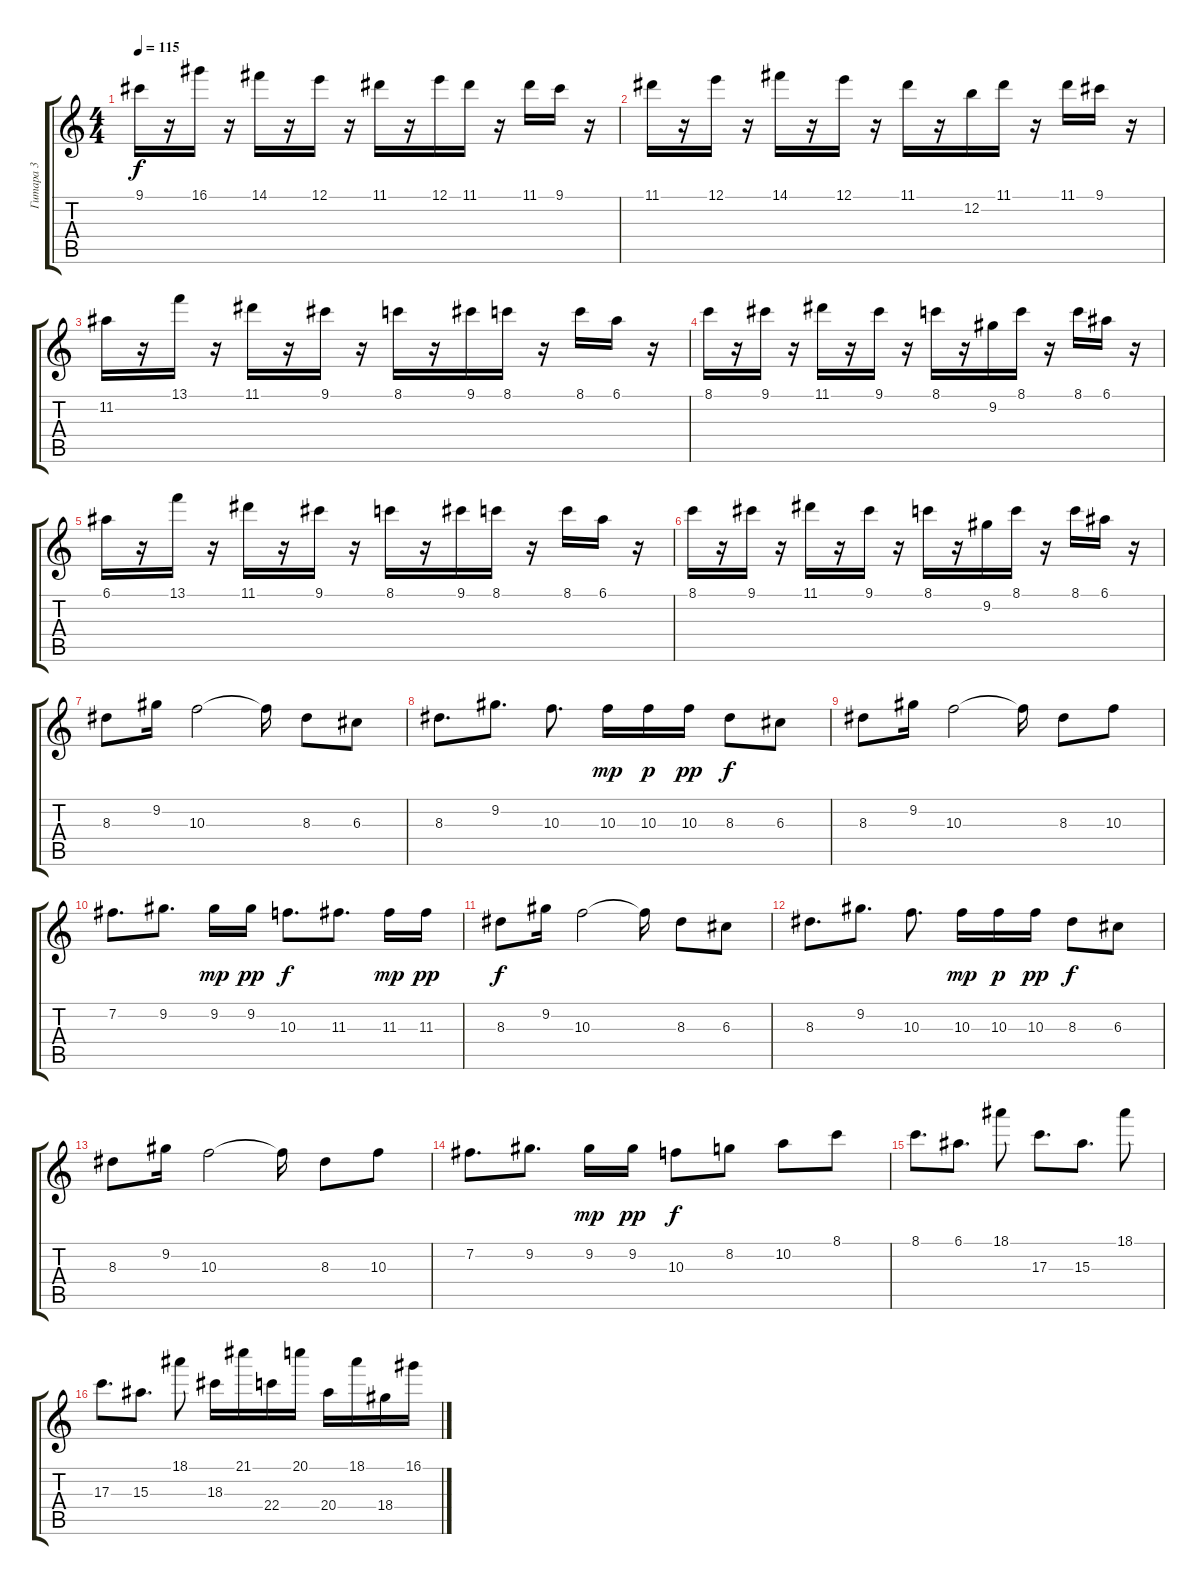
\track ("Гитара 3" "Гитара 3") {instrument distortionguitar}
\staff {score tabs}
\tuning (E4 B3 G3 D3 A2 E2) {hide}
\ts (4 4)
\tempo 115
\clef g2
\ks c
9.1.16{dy f} r.16 16.1.16 r.16 14.1.16 r.16 12.1.16 r.16 11.1.16 r.16 12.1.16 11.1.16 r.16 11.1.16 9.1.16 r.16 |
11.1.16 r.16 12.1.16 r.16 14.1.16 r.16 12.1.16 r.16 11.1.16 r.16 12.2.16 11.1.16 r.16 11.1.16 9.1.16 r.16 |
11.2.16 r.16 13.1.16 r.16 11.1.16 r.16 9.1.16 r.16 8.1.16 r.16 9.1.16 8.1.16 r.16 8.1.16 6.1.16 r.16 |
8.1.16 r.16 9.1.16 r.16 11.1.16 r.16 9.1.16 r.16 8.1.16 r.16 9.2.16 8.1.16 r.16 8.1.16 6.1.16 r.16 |
6.1.16 r.16 13.1.16 r.16 11.1.16 r.16 9.1.16 r.16 8.1.16 r.16 9.1.16 8.1.16 r.16 8.1.16 6.1.16 r.16 |
8.1.16 r.16 9.1.16 r.16 11.1.16 r.16 9.1.16 r.16 8.1.16 r.16 9.2.16 8.1.16 r.16 8.1.16 6.1.16 r.16 |
8.3.8 9.2.16 10.3.2 10.3{t}.16 8.3.8 6.3.8 |
8.3.8{d} 9.2.8{d} 10.3.8{d} 10.3.16{dy mp} 10.3.16{dy p} 10.3.16{dy pp} 8.3.8{dy f} 6.3.8 |
8.3.8 9.2.16 10.3.2 10.3{t}.16 8.3.8 10.3.8 |
7.2.8{d} 9.2.8{d} 9.2.16{dy mp} 9.2.16{dy pp} 10.3.8{d dy f} 11.3.8{d} 11.3.16{dy mp} 11.3.16{dy pp} |
8.3.8{dy f} 9.2.16 10.3.2 10.3{t}.16 8.3.8 6.3.8 |
8.3.8{d} 9.2.8{d} 10.3.8{d} 10.3.16{dy mp} 10.3.16{dy p} 10.3.16{dy pp} 8.3.8{dy f} 6.3.8 |
8.3.8 9.2.16 10.3.2 10.3{t}.16 8.3.8 10.3.8 |
7.2.8{d} 9.2.8{d} 9.2.16{dy mp} 9.2.16{dy pp} 10.3.8{dy f} 8.2.8 10.2.8 8.1.8 |
8.1.8{d} 6.1.8{d} 18.1.8 17.3.8{d} 15.3.8{d} 18.1.8 |
17.3.8{d} 15.3.8{d} 18.1.8 18.3.16 21.1.16 22.4.16 20.1.16 20.4.16 18.1.16 18.4.16 16.1.16
